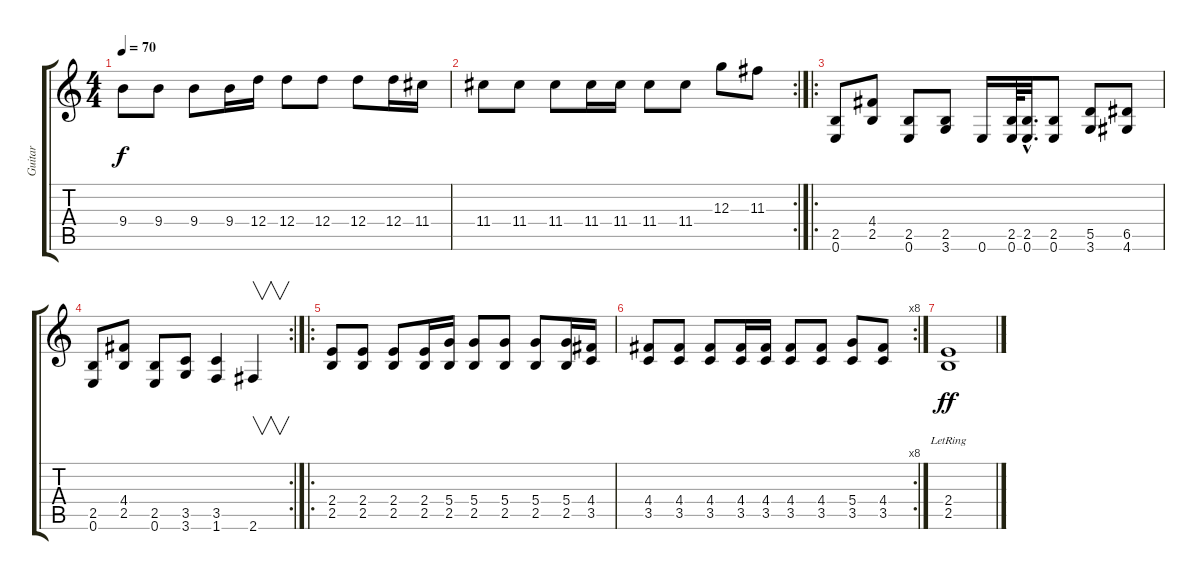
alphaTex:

\track ("Guitar" "Guitar") {instrument distortionguitar}
\staff {score tabs}
\tuning (E4 B3 G3 D3 A2 E2) {hide}
\ts (4 4)
\tempo 70
\clef g2
\ks c
9.4.8{dy f} 9.4.8 9.4.8 9.4.16 12.4.16 12.4.8 12.4.8 12.4.8 12.4.16 11.4.16 |
\rc 2
11.4.8 11.4.8 11.4.8 11.4.16 11.4.16 11.4.8 11.4.8 12.3.8 11.3.8 |
\ro
(2.5 0.6).8 (4.4 2.5).8 (2.5 0.6).8 (2.5 3.6).8 0.6.16 (2.5 0.6).64 (2.5{hac} 0.6{hac}).32{d} (2.5 0.6).8 (5.5 3.6).8 (6.5 4.6).8 |
\rc 2
(2.5 0.6).8 (4.4 2.5).8 (2.5 0.6).8 (3.5 3.6).8 (3.5 1.6).4 2.6.4{v} |
\ro
(2.4 2.5).8 (2.4 2.5).8 (2.4 2.5).8 (2.4 2.5).16 (5.4 2.5).16 (5.4 2.5).8 (5.4 2.5).8 (5.4 2.5).8 (5.4 2.5).16 (4.4 3.5).16 |
\rc 8
(4.4 3.5).8 (4.4 3.5).8 (4.4 3.5).8 (4.4 3.5).16 (4.4 3.5).16 (4.4 3.5).8 (4.4 3.5).8 (5.4 3.5).8 (4.4 3.5).8 |
(2.4{lr} 2.5{lr}).1{dy ff}
